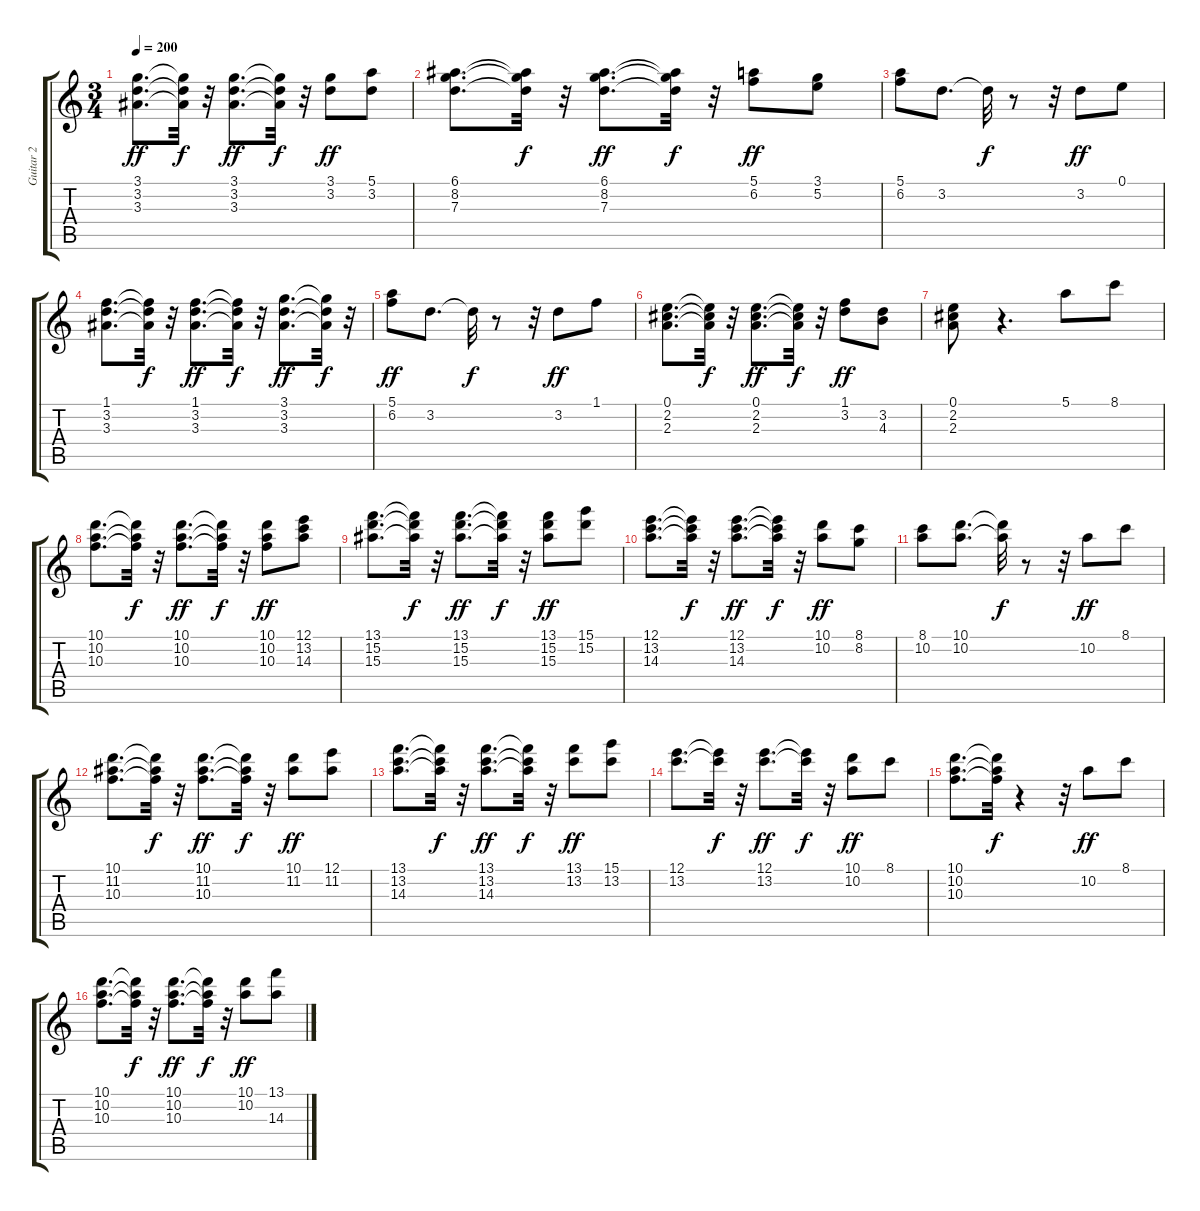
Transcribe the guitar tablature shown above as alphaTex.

\track ("Guitar 2" "Guitar 2") {instrument overdrivenguitar}
\staff {score tabs}
\tuning (E4 B3 G3 D3 A2 D2) {hide}
\ts (3 4)
\tempo 200
\clef g2
\ks c
(3.1 3.2 3.3).8{d dy ff} (3.1{t} 3.2{t} 3.3{t}).32{dy f} r.32 (3.1 3.2 3.3).8{d dy ff} (3.1{t} 3.2{t} 3.3{t}).32{dy f} r.32 (3.1 3.2).8{dy ff} (5.1 3.2).8 |
(6.1 8.2 7.3).8{d} (6.1{t} 8.2{t} 7.3{t}).32{dy f} r.32 (6.1 8.2 7.3).8{d dy ff} (6.1{t} 8.2{t} 7.3{t}).32{dy f} r.32 (5.1 6.2).8{dy ff} (3.1 5.2).8 |
(5.1 6.2).8 3.2.8{d} 3.2{t}.32{dy f} r.8 r.32 3.2.8{dy ff} 0.1.8 |
(1.1 3.2 3.3).8{d} (1.1{t} 3.2{t} 3.3{t}).32{dy f} r.32 (1.1 3.2 3.3).8{d dy ff} (1.1{t} 3.2{t} 3.3{t}).32{dy f} r.32 (3.1 3.2 3.3).8{d dy ff} (3.1{t} 3.2{t} 3.3{t}).32{dy f} r.32 |
(5.1 6.2).8{dy ff} 3.2.8{d} 3.2{t}.32{dy f} r.8 r.32 3.2.8{dy ff} 1.1.8 |
(0.1 2.2 2.3).8{d} (0.1{t} 2.2{t} 2.3{t}).32{dy f} r.32 (0.1 2.2 2.3).8{d dy ff} (0.1{t} 2.2{t} 2.3{t}).32{dy f} r.32 (1.1 3.2).8{dy ff} (3.2 4.3).8 |
(0.1 2.2 2.3).8 r.4{d} 5.1.8 8.1.8 |
(10.1 10.2 10.3).8{d} (10.1{t} 10.2{t} 10.3{t}).32{dy f} r.32 (10.1 10.2 10.3).8{d dy ff} (10.1{t} 10.2{t} 10.3{t}).32{dy f} r.32 (10.1 10.2 10.3).8{dy ff} (12.1 13.2 14.3).8 |
(13.1 15.2 15.3).8{d} (13.1{t} 15.2{t} 15.3{t}).32{dy f} r.32 (13.1 15.2 15.3).8{d dy ff} (13.1{t} 15.2{t} 15.3{t}).32{dy f} r.32 (13.1 15.2 15.3).8{dy ff} (15.1 15.2).8 |
(12.1 13.2 14.3).8{d} (12.1{t} 13.2{t} 14.3{t}).32{dy f} r.32 (12.1 13.2 14.3).8{d dy ff} (12.1{t} 13.2{t} 14.3{t}).32{dy f} r.32 (10.1 10.2).8{dy ff} (8.1 8.2).8 |
(8.1 10.2).8 (10.1 10.2).8{d} (10.1{t} 10.2{t}).32{dy f} r.8 r.32 10.2.8{dy ff} 8.1.8 |
(10.1 11.2 10.3).8{d} (10.1{t} 11.2{t} 10.3{t}).32{dy f} r.32 (10.1 11.2 10.3).8{d dy ff} (10.1{t} 11.2{t} 10.3{t}).32{dy f} r.32 (10.1 11.2).8{dy ff} (12.1 11.2).8 |
(13.1 13.2 14.3).8{d} (13.1{t} 13.2{t} 14.3{t}).32{dy f} r.32 (13.1 13.2 14.3).8{d dy ff} (13.1{t} 13.2{t} 14.3{t}).32{dy f} r.32 (13.1 13.2).8{dy ff} (15.1 13.2).8 |
(12.1 13.2).8{d} (12.1{t} 13.2{t}).32{dy f} r.32 (12.1 13.2).8{d dy ff} (12.1{t} 13.2{t}).32{dy f} r.32 (10.1 10.2).8{dy ff} 8.1.8 |
(10.1 10.2 10.3).8{d} (10.1{t} 10.2{t} 10.3{t}).32{dy f} r.4 r.32 10.2.8{dy ff} 8.1.8 |
(10.1 10.2 10.3).8{d} (10.1{t} 10.2{t} 10.3{t}).32{dy f} r.32 (10.1 10.2 10.3).8{d dy ff} (10.1{t} 10.2{t} 10.3{t}).32{dy f} r.32 (10.1 10.2).8{dy ff} (13.1 14.3).8
